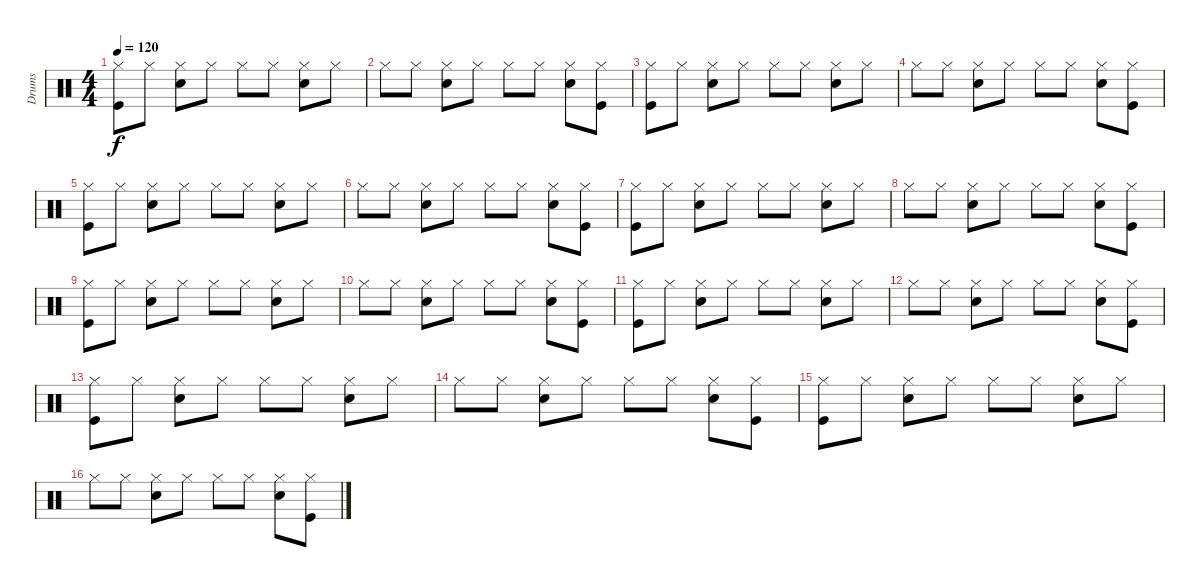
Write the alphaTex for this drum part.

\track ("Drums" "Drums") {instrument percussion}
\staff {score}
\articulation defaults
\ts (4 4)
\tempo 120
\clef neutral
\ks c
("Hi-Hat (closed)" "Kick (hit)").8{dy f} "Hi-Hat (closed)".8 ("Hi-Hat (closed)" "Snare (hit) 2").8 "Hi-Hat (closed)".8 "Hi-Hat (closed)".8 "Hi-Hat (closed)".8 ("Hi-Hat (closed)" "Snare (hit) 2").8 "Hi-Hat (closed)".8 |
"Hi-Hat (closed)".8 "Hi-Hat (closed)".8 ("Hi-Hat (closed)" "Snare (hit) 2").8 "Hi-Hat (closed)".8 "Hi-Hat (closed)".8 "Hi-Hat (closed)".8 ("Hi-Hat (closed)" "Snare (hit) 2").8 ("Hi-Hat (closed)" "Kick (hit)").8 |
("Hi-Hat (closed)" "Kick (hit)").8 "Hi-Hat (closed)".8 ("Hi-Hat (closed)" "Snare (hit) 2").8 "Hi-Hat (closed)".8 "Hi-Hat (closed)".8 "Hi-Hat (closed)".8 ("Hi-Hat (closed)" "Snare (hit) 2").8 "Hi-Hat (closed)".8 |
"Hi-Hat (closed)".8 "Hi-Hat (closed)".8 ("Hi-Hat (closed)" "Snare (hit) 2").8 "Hi-Hat (closed)".8 "Hi-Hat (closed)".8 "Hi-Hat (closed)".8 ("Hi-Hat (closed)" "Snare (hit) 2").8 ("Hi-Hat (closed)" "Kick (hit)").8 |
("Hi-Hat (closed)" "Kick (hit)").8 "Hi-Hat (closed)".8 ("Hi-Hat (closed)" "Snare (hit) 2").8 "Hi-Hat (closed)".8 "Hi-Hat (closed)".8 "Hi-Hat (closed)".8 ("Hi-Hat (closed)" "Snare (hit) 2").8 "Hi-Hat (closed)".8 |
"Hi-Hat (closed)".8 "Hi-Hat (closed)".8 ("Hi-Hat (closed)" "Snare (hit) 2").8 "Hi-Hat (closed)".8 "Hi-Hat (closed)".8 "Hi-Hat (closed)".8 ("Hi-Hat (closed)" "Snare (hit) 2").8 ("Hi-Hat (closed)" "Kick (hit)").8 |
("Hi-Hat (closed)" "Kick (hit)").8 "Hi-Hat (closed)".8 ("Hi-Hat (closed)" "Snare (hit) 2").8 "Hi-Hat (closed)".8 "Hi-Hat (closed)".8 "Hi-Hat (closed)".8 ("Hi-Hat (closed)" "Snare (hit) 2").8 "Hi-Hat (closed)".8 |
"Hi-Hat (closed)".8 "Hi-Hat (closed)".8 ("Hi-Hat (closed)" "Snare (hit) 2").8 "Hi-Hat (closed)".8 "Hi-Hat (closed)".8 "Hi-Hat (closed)".8 ("Hi-Hat (closed)" "Snare (hit) 2").8 ("Hi-Hat (closed)" "Kick (hit)").8 |
("Hi-Hat (closed)" "Kick (hit)").8 "Hi-Hat (closed)".8 ("Hi-Hat (closed)" "Snare (hit) 2").8 "Hi-Hat (closed)".8 "Hi-Hat (closed)".8 "Hi-Hat (closed)".8 ("Hi-Hat (closed)" "Snare (hit) 2").8 "Hi-Hat (closed)".8 |
"Hi-Hat (closed)".8 "Hi-Hat (closed)".8 ("Hi-Hat (closed)" "Snare (hit) 2").8 "Hi-Hat (closed)".8 "Hi-Hat (closed)".8 "Hi-Hat (closed)".8 ("Hi-Hat (closed)" "Snare (hit) 2").8 ("Hi-Hat (closed)" "Kick (hit)").8 |
("Hi-Hat (closed)" "Kick (hit)").8 "Hi-Hat (closed)".8 ("Hi-Hat (closed)" "Snare (hit) 2").8 "Hi-Hat (closed)".8 "Hi-Hat (closed)".8 "Hi-Hat (closed)".8 ("Hi-Hat (closed)" "Snare (hit) 2").8 "Hi-Hat (closed)".8 |
"Hi-Hat (closed)".8 "Hi-Hat (closed)".8 ("Hi-Hat (closed)" "Snare (hit) 2").8 "Hi-Hat (closed)".8 "Hi-Hat (closed)".8 "Hi-Hat (closed)".8 ("Hi-Hat (closed)" "Snare (hit) 2").8 ("Hi-Hat (closed)" "Kick (hit)").8 |
("Hi-Hat (closed)" "Kick (hit)").8 "Hi-Hat (closed)".8 ("Hi-Hat (closed)" "Snare (hit) 2").8 "Hi-Hat (closed)".8 "Hi-Hat (closed)".8 "Hi-Hat (closed)".8 ("Hi-Hat (closed)" "Snare (hit) 2").8 "Hi-Hat (closed)".8 |
"Hi-Hat (closed)".8 "Hi-Hat (closed)".8 ("Hi-Hat (closed)" "Snare (hit) 2").8 "Hi-Hat (closed)".8 "Hi-Hat (closed)".8 "Hi-Hat (closed)".8 ("Hi-Hat (closed)" "Snare (hit) 2").8 ("Hi-Hat (closed)" "Kick (hit)").8 |
("Hi-Hat (closed)" "Kick (hit)").8 "Hi-Hat (closed)".8 ("Hi-Hat (closed)" "Snare (hit) 2").8 "Hi-Hat (closed)".8 "Hi-Hat (closed)".8 "Hi-Hat (closed)".8 ("Hi-Hat (closed)" "Snare (hit) 2").8 "Hi-Hat (closed)".8 |
"Hi-Hat (closed)".8 "Hi-Hat (closed)".8 ("Hi-Hat (closed)" "Snare (hit) 2").8 "Hi-Hat (closed)".8 "Hi-Hat (closed)".8 "Hi-Hat (closed)".8 ("Hi-Hat (closed)" "Snare (hit) 2").8 ("Hi-Hat (closed)" "Kick (hit)").8
